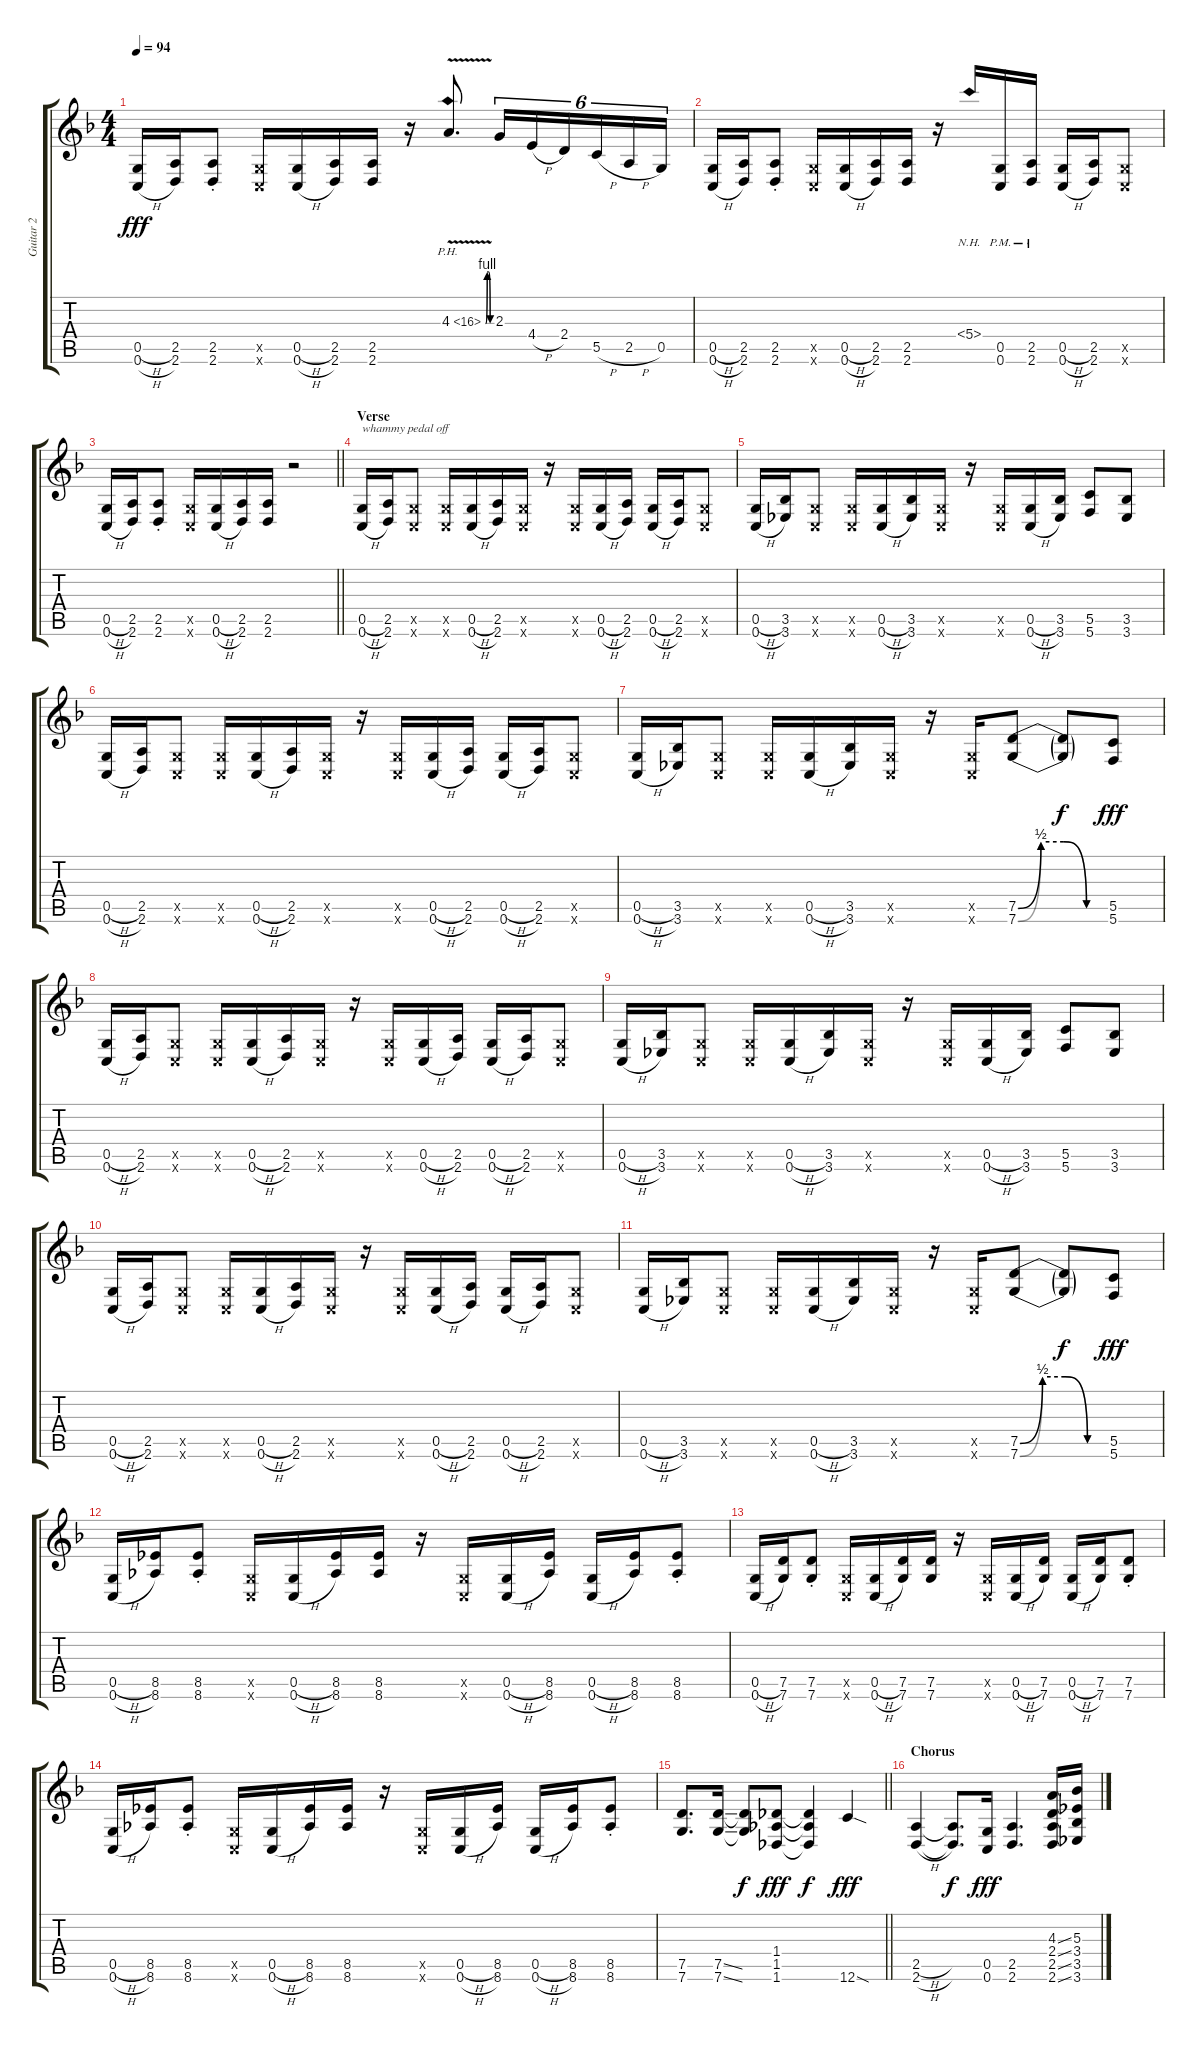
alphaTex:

\track ("Guitar 2" "Guitar 2") {instrument distortionguitar}
\staff {score tabs}
\tuning (D4 A3 F3 C3 G2 C2) {hide}
\ts (4 4)
\tempo 94
\clef g2
\ks f
(0.5{h} 0.6{h}).16{dy fff} (2.5 2.6).16 (2.5{st} 2.6{st}).8 (0.5{x} 0.6{x}).16 (0.5{h} 0.6{h}).16{volume 0} (2.5 2.6).16 (2.5 2.6).16{volume 13} r.16 4.3{be (custom 0 0 15 4 30 4 45 0 60 0) ph 12 v}.8{d} 2.3.16{tu (6 4)} 4.4{h}.16{tu (6 4)} 2.4.16{tu (6 4)} 5.5{h}.16{tu (6 4)} 2.5{h}.16{tu (6 4)} 0.5.16{tu (6 4)} |
(0.5{h} 0.6{h}).16 (2.5 2.6).16 (2.5{st} 2.6{st}).8 (0.5{x} 0.6{x}).16 (0.5{h} 0.6{h}).16{volume 0} (2.5 2.6).16 (2.5 2.6).16{volume 13} r.16 5.4{nh}.16{volume 0} (0.5{pm} 0.6{pm}).16{volume 13} (2.5{pm} 2.6{pm}).16 (0.5{h} 0.6{h}).16 (2.5 2.6).16 (0.5{x} 0.6{x}).8 |
\barLineRight lightlight
(0.5{h} 0.6{h}).16 (2.5 2.6).16 (2.5{st} 2.6{st}).8 (0.5{x} 0.6{x}).16 (0.5{h} 0.6{h}).16{volume 0} (2.5 2.6).16 (2.5 2.6).16{volume 13} r.2 |
\section ("" "Verse")
(0.5{h} 0.6{h}).16{txt "whammy pedal off"} (2.5 2.6).16 (0.5{x} 0.6{x}).8 (0.5{x} 0.6{x}).16 (0.5{h} 0.6{h}).16 (2.5 2.6).16 (0.5{x} 0.6{x}).16 r.16 (0.5{x} 0.6{x}).16 (0.5{h} 0.6{h}).16 (2.5 2.6).16 (0.5{h} 0.6{h}).16 (2.5 2.6).16 (0.5{x} 0.6{x}).8 |
(0.5{h} 0.6{h}).16 (3.5 3.6).16 (0.5{x} 0.6{x}).8 (0.5{x} 0.6{x}).16 (0.5{h} 0.6{h}).16 (3.5 3.6).16 (0.5{x} 0.6{x}).16 r.16 (0.5{x} 0.6{x}).16 (0.5{h} 0.6{h}).16 (3.5 3.6).16 (5.5 5.6).8 (3.5 3.6).8 |
(0.5{h} 0.6{h}).16 (2.5 2.6).16 (0.5{x} 0.6{x}).8 (0.5{x} 0.6{x}).16 (0.5{h} 0.6{h}).16 (2.5 2.6).16 (0.5{x} 0.6{x}).16 r.16 (0.5{x} 0.6{x}).16 (0.5{h} 0.6{h}).16 (2.5 2.6).16 (0.5{h} 0.6{h}).16 (2.5 2.6).16 (0.5{x} 0.6{x}).8 |
(0.5{h} 0.6{h}).16 (3.5 3.6).16 (0.5{x} 0.6{x}).8 (0.5{x} 0.6{x}).16 (0.5{h} 0.6{h}).16 (3.5 3.6).16 (0.5{x} 0.6{x}).16 r.16 (0.5{x} 0.6{x}).16 (7.5{be (custom 0 0 15 2 30 2 45 0 60 0)} 7.6{be (custom 0 0 15 2 30 2 45 0 60 0)}).8 (7.5{t} 7.6{t}).8{dy f} (5.5 5.6).8{dy fff} |
(0.5{h} 0.6{h}).16 (2.5 2.6).16 (0.5{x} 0.6{x}).8 (0.5{x} 0.6{x}).16 (0.5{h} 0.6{h}).16 (2.5 2.6).16 (0.5{x} 0.6{x}).16 r.16 (0.5{x} 0.6{x}).16 (0.5{h} 0.6{h}).16 (2.5 2.6).16 (0.5{h} 0.6{h}).16 (2.5 2.6).16 (0.5{x} 0.6{x}).8 |
(0.5{h} 0.6{h}).16 (3.5 3.6).16 (0.5{x} 0.6{x}).8 (0.5{x} 0.6{x}).16 (0.5{h} 0.6{h}).16 (3.5 3.6).16 (0.5{x} 0.6{x}).16 r.16 (0.5{x} 0.6{x}).16 (0.5{h} 0.6{h}).16 (3.5 3.6).16 (5.5 5.6).8 (3.5 3.6).8 |
(0.5{h} 0.6{h}).16 (2.5 2.6).16 (0.5{x} 0.6{x}).8 (0.5{x} 0.6{x}).16 (0.5{h} 0.6{h}).16 (2.5 2.6).16 (0.5{x} 0.6{x}).16 r.16 (0.5{x} 0.6{x}).16 (0.5{h} 0.6{h}).16 (2.5 2.6).16 (0.5{h} 0.6{h}).16 (2.5 2.6).16 (0.5{x} 0.6{x}).8 |
(0.5{h} 0.6{h}).16 (3.5 3.6).16 (0.5{x} 0.6{x}).8 (0.5{x} 0.6{x}).16 (0.5{h} 0.6{h}).16 (3.5 3.6).16 (0.5{x} 0.6{x}).16 r.16 (0.5{x} 0.6{x}).16 (7.5{be (custom 0 0 15 2 30 2 45 0 60 0)} 7.6{be (custom 0 0 15 2 30 2 45 0 60 0)}).8 (7.5{t} 7.6{t}).8{dy f} (5.5 5.6).8{dy fff} |
(0.5{h} 0.6{h}).16 (8.5 8.6).16 (8.5{st} 8.6{st}).8 (0.5{x} 0.6{x}).16 (0.5{h} 0.6{h}).16 (8.5 8.6).16 (8.5 8.6).16 r.16 (0.5{x} 0.6{x}).16 (0.5{h} 0.6{h}).16 (8.5 8.6).16 (0.5{h} 0.6{h}).16 (8.5 8.6).16 (8.5{st} 8.6{st}).8 |
(0.5{h} 0.6{h}).16 (7.5 7.6).16 (7.5{st} 7.6{st}).8 (0.5{x} 0.6{x}).16 (0.5{h} 0.6{h}).16 (7.5 7.6).16 (7.5 7.6).16 r.16 (0.5{x} 0.6{x}).16 (0.5{h} 0.6{h}).16 (7.5 7.6).16 (0.5{h} 0.6{h}).16 (7.5 7.6).16 (7.5{st} 7.6{st}).8 |
(0.5{h} 0.6{h}).16 (8.5 8.6).16 (8.5{st} 8.6{st}).8 (0.5{x} 0.6{x}).16 (0.5{h} 0.6{h}).16 (8.5 8.6).16 (8.5 8.6).16 r.16 (0.5{x} 0.6{x}).16 (0.5{h} 0.6{h}).16 (8.5 8.6).16 (0.5{h} 0.6{h}).16 (8.5 8.6).16 (8.5{st} 8.6{st}).8 |
\barLineRight lightlight
(7.5 7.6).8{d} (7.5{ss} 7.6{ss}).16 (7.5{t} 7.6{t}).8{dy f} (1.4 1.5 1.6).8{dy fff} (1.4{t} 1.5{t} 1.6{t}).4{dy f} 12.6{sod}.4{dy fff} |
\section ("" "Chorus")
(2.5{h} 2.6{h}).4 (2.5{t} 2.6{t}).8{d dy f} (0.5 0.6).16{dy fff} (2.5 2.6).4{d} (4.3{ss} 2.4{ss} 2.5{ss} 2.6{ss}).16 (5.3 3.4 3.5 3.6).16
